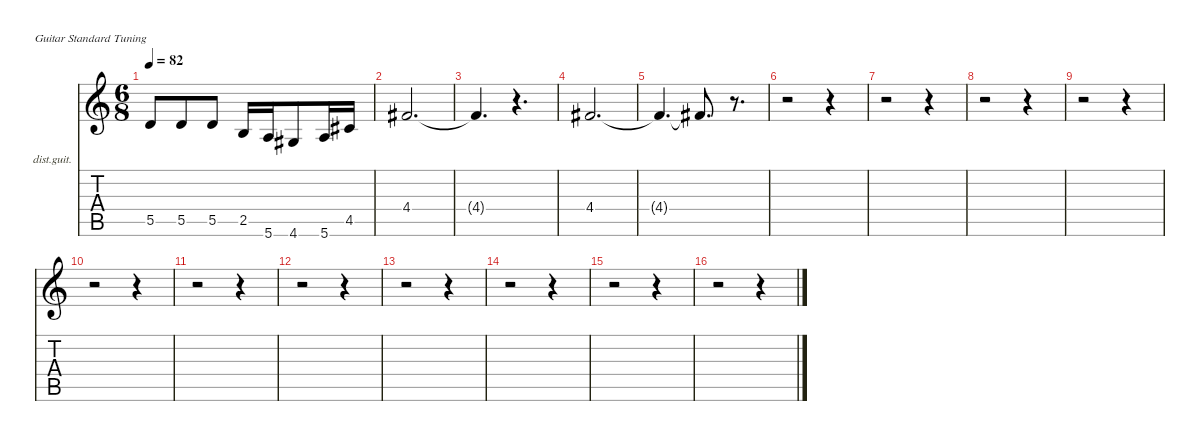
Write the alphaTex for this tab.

\defaultSystemsLayout 4
\hideDynamics
\bracketExtendMode nobrackets
\firstSystemTrackNameOrientation horizontal
\otherSystemsTrackNameOrientation horizontal
\track ("Harmony Guitar 2" "dist.guit.") {instrument distortionguitar}
\staff {score tabs}
\tuning (E4 B3 G3 D3 A2 E2)
\ts (6 8)
\tempo 82
\clef g2
\ks c
5.5.8{dy ff} 5.5.8 5.5.8 2.5.16 5.6.16 4.6{acc #}.8 5.6.16 4.5{acc #}.16 |
4.4{acc #}.2{d} |
4.4{t acc #}.4{d dy f} r.4{d} |
4.4{acc #}.2{d} |
4.4{t acc #}.4{d} 4.4{t acc #}.8{d} r.8{d} |
r.2 r.4 |
r.2 r.4 |
r.2 r.4 |
r.2 r.4 |
r.2 r.4 |
r.2 r.4 |
r.2 r.4 |
r.2 r.4 |
r.2 r.4 |
r.2 r.4 |
r.2 r.4
